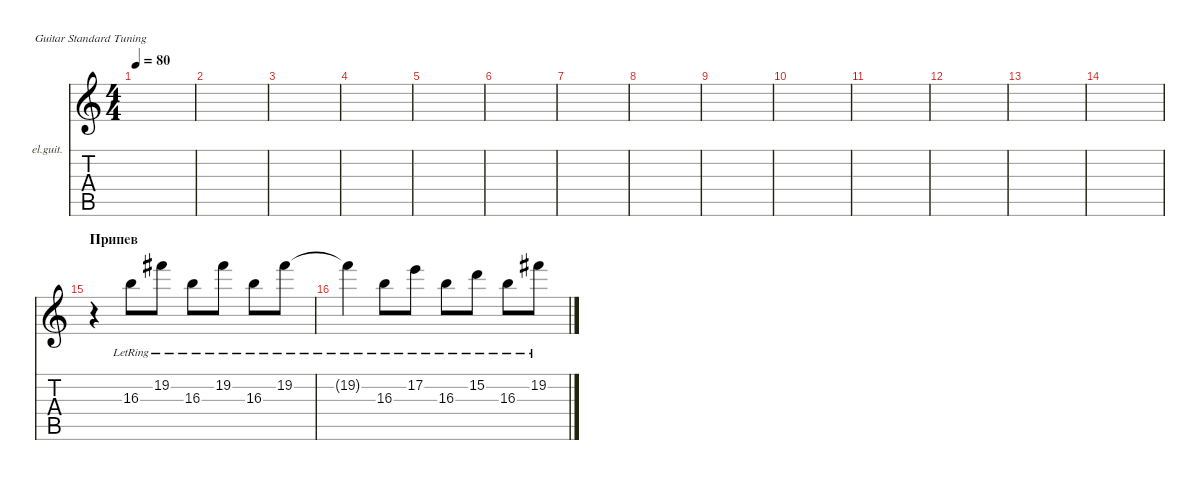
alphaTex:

\defaultSystemsLayout 4
\hideDynamics
\bracketExtendMode nobrackets
\firstSystemTrackNameOrientation horizontal
\otherSystemsTrackNameOrientation horizontal
\track ("Clean Guitar" "el.guit.") {instrument electricguitarclean}
\staff {score tabs}
\tuning (E4 B3 G3 D3 A2 E2)
\ts (4 4)
\tempo 80
\clef g2
\ks c
|
|
|
|
|
|
|
|
|
|
|
|
|
|
\section ("" "Припев")
r.4{beam Down} 16.3{lr}.8{beam Down} 19.2{lr acc #}.8{beam Down} 16.3{lr}.8{beam Down} 19.2{lr acc #}.8{beam Down} 16.3{lr}.8{beam Down} 19.2{lr acc #}.8{beam Down} |
19.2{lr t acc #}.4{beam Down} 16.3{lr}.8{beam Down} 17.2{lr}.8{beam Down} 16.3{lr}.8{beam Down} 15.2{lr}.8{beam Down} 16.3{lr}.8{beam Down} 19.2{lr acc #}.8{beam Down}
